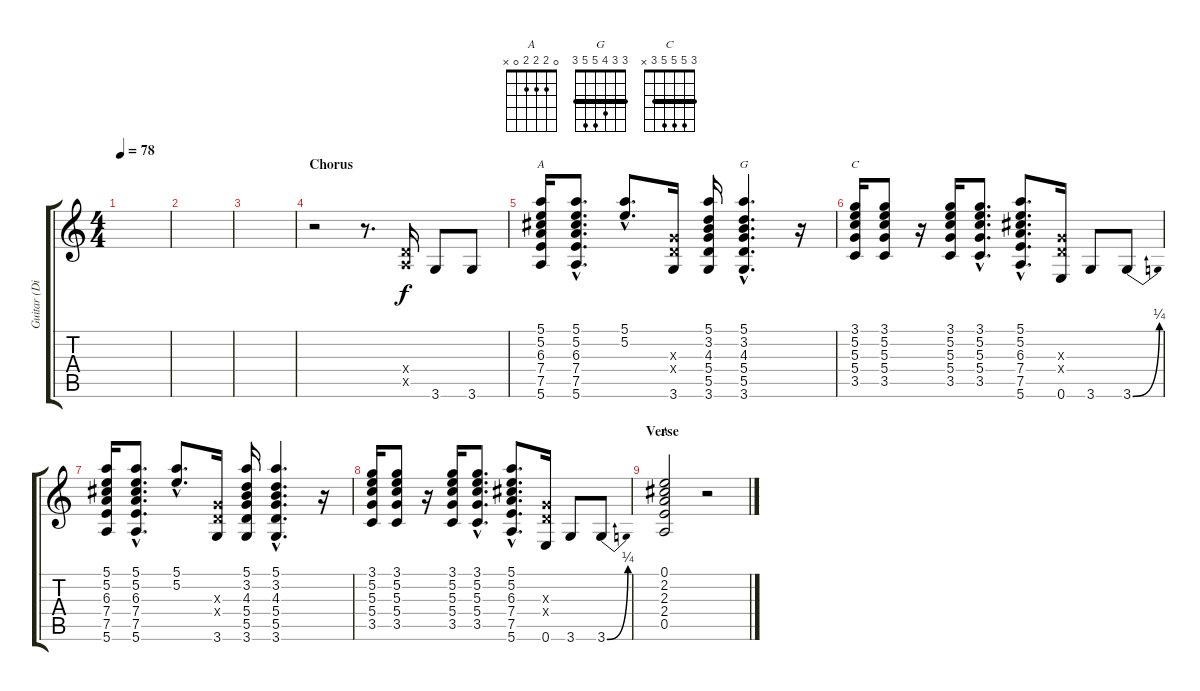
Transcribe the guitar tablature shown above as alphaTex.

\track ("Guitar (Distortion)" "Guitar (Di") {instrument distortionguitar}
\staff {score tabs}
\tuning (E4 B3 G3 D3 A2 E2) {hide}
\chord ("A" 5 5 6 7 7 5) {firstfret 5 barre 5}
\chord ("G" 3 3 4 5 5 3) {barre 3}
\chord ("C" 3 5 5 5 3 x) {barre 3}
\chord ("A" 0 2 2 2 0 x)
\ts (4 4)
\tempo 78
\clef g2
\ks c
|
|
|
\section ("" "Chorus")
r.2 r.8{d} (0.4{x} 0.5{x}).16 3.6.8 3.6.8 |
(5.1 5.2 6.3 7.4 7.5 5.6).16{ch "A"} (5.1{hac} 5.2{hac} 6.3{hac} 7.4{hac} 7.5{hac} 5.6{hac}).8{d} (5.1{hac} 5.2{hac}).8{d} (0.3{x} 0.4{x} 3.6).16 (5.1 3.2 4.3 5.4 5.5 3.6).16 (5.1{hac} 3.2{hac} 4.3{hac} 5.4{hac} 5.5{hac} 3.6{hac}).4{d ch "G"} r.16 |
(3.1 5.2 5.3 5.4 3.5).16{ch "C"} (3.1 5.2 5.3 5.4 3.5).8 r.16 (3.1 5.2 5.3 5.4 3.5).16 (3.1{hac} 5.2{hac} 5.3{hac} 5.4{hac} 3.5{hac}).8{d} (5.1{hac} 5.2{hac} 6.3{hac} 7.4{hac} 7.5{hac} 5.6{hac}).8{d} (0.3{x} 0.4{x} 0.6).16 3.6.8 3.6{be (bend 0 0 60 1)}.8 |
(5.1 5.2 6.3 7.4 7.5 5.6).16 (5.1{hac} 5.2{hac} 6.3{hac} 7.4{hac} 7.5{hac} 5.6{hac}).8{d} (5.1{hac} 5.2{hac}).8{d} (0.3{x} 0.4{x} 3.6).16 (5.1 3.2 4.3 5.4 5.5 3.6).16 (5.1{hac} 3.2{hac} 4.3{hac} 5.4{hac} 5.5{hac} 3.6{hac}).4{d} r.16 |
(3.1 5.2 5.3 5.4 3.5).16 (3.1 5.2 5.3 5.4 3.5).8 r.16 (3.1 5.2 5.3 5.4 3.5).16 (3.1{hac} 5.2{hac} 5.3{hac} 5.4{hac} 3.5{hac}).8{d} (5.1{hac} 5.2{hac} 6.3{hac} 7.4{hac} 7.5{hac} 5.6{hac}).8{d} (0.3{x} 0.4{x} 0.6).16 3.6.8 3.6{be (bend 0 0 60 1)}.8 |
\section ("" "Verse")
(0.1 2.2 2.3 2.4 0.5).2{ch "A"} r.2
